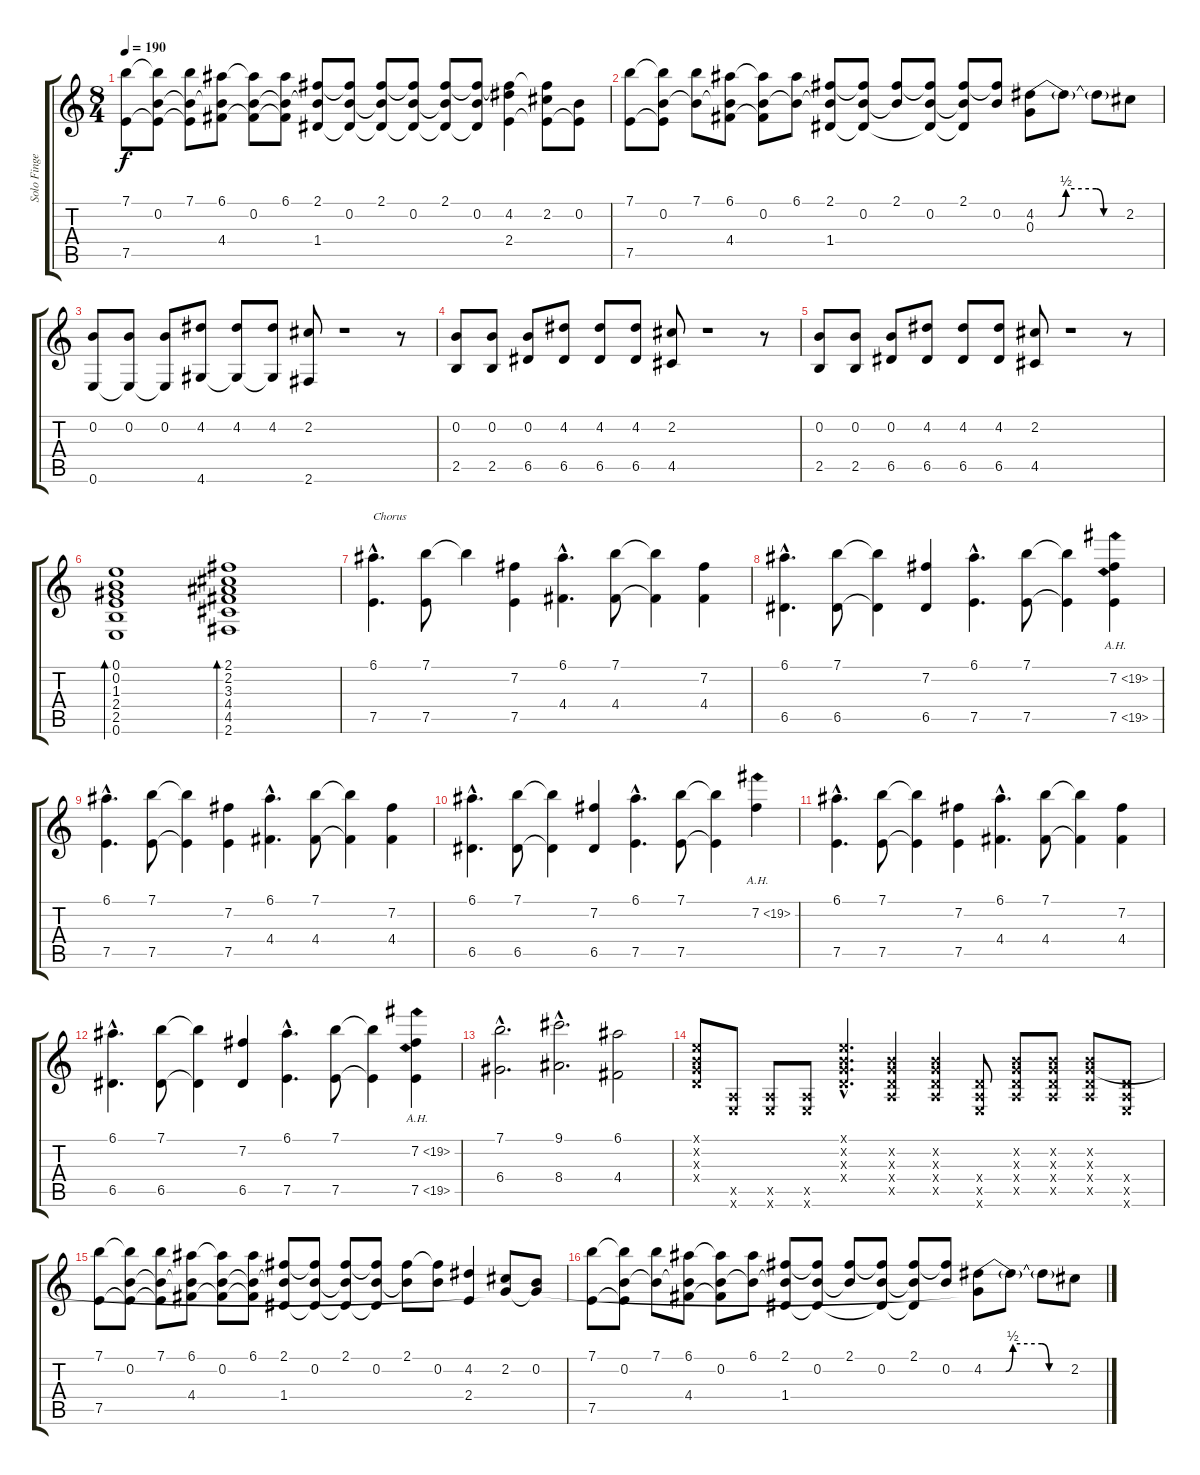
\track ("Solo Fingerstyle Guitar" "Solo Finge") {instrument acousticguitarnylon}
\staff {score tabs}
\tuning (E4 B3 G3 D3 A2 E2) {hide}
\ts (8 4)
\tempo 190
\clef g2
\ks c
(7.1 7.5).8{dy f} (7.1{t} 0.2 7.5{t}).8 (7.1 0.2{t} 7.5{t}).8 (6.1 0.2{t} 4.4).8 (6.1{t} 0.2 4.4{t}).8 (6.1 0.2{t} 4.4{t}).8 (2.1 0.2{t} 1.4).8 (2.1{t} 0.2 1.4{t}).8 (2.1 0.2{t} 1.4{t}).8 (2.1{t} 0.2 1.4{t}).8 (2.1 0.2{t} 1.4{t}).8 (2.1{t} 0.2 1.4{t}).8 (2.1{t} 4.2 2.4).4 (2.1{t} 2.2 2.4{t}).8 (0.2 2.4{t}).8 |
(7.1 7.5).8 (7.1{t} 0.2 7.5{t}).8 (7.1 0.2{t}).8 (6.1 0.2{t} 4.4).8 (6.1{t} 0.2 4.4{t}).8 (6.1 0.2{t}).8 (2.1 0.2{t} 1.4).8 (2.1{t} 0.2 1.4{t}).8 (2.1 0.2{t}).8 (2.1{t} 0.2 1.4{t}).8 (2.1 0.2{t} 1.4{t}).8 (2.1{t} 0.2).8 (4.2{be (custom 0 0 15 0 20 2 40 2 45 0 60 0)} 0.3).8 4.2{t}.8 4.2{t}.8 2.2.8 |
(0.2 0.6).8 (0.2 0.6{t}).8 (0.2 0.6{t}).8 (4.2 4.6).8 (4.2 4.6{t}).8 (4.2 4.6{t}).8 (2.2 2.6).8 r.1 r.8 |
(0.2 2.5).8 (0.2 2.5).8 (0.2 6.5).8 (4.2 6.5).8 (4.2 6.5).8 (4.2 6.5).8 (2.2 4.5).8 r.1 r.8 |
(0.2 2.5).8 (0.2 2.5).8 (0.2 6.5).8 (4.2 6.5).8 (4.2 6.5).8 (4.2 6.5).8 (2.2 4.5).8 r.1 r.8 |
(0.1 0.2 1.3 2.4 2.5 0.6).1{bd 120} (2.1 2.2 3.3 4.4 4.5 2.6).1{bd 120} |
(6.1{hac} 7.5{hac}).4{d txt "Chorus"} (7.1 7.5).8 7.1{t}.4 (7.2 7.5).4 (6.1{hac} 4.4{hac}).4{d} (7.1 4.4).8 (7.1{t} 4.4{t}).4 (7.2 4.4).4 |
(6.1{hac} 6.5{hac}).4{d} (7.1 6.5).8 (7.1{t} 6.5{t}).4 (7.2 6.5).4 (6.1{hac} 7.5{hac}).4{d} (7.1 7.5).8 (7.1{t} 7.5{t}).4 (7.2{ah 12} 7.5{ah 12}).4 |
(6.1{hac} 7.5{hac}).4{d} (7.1 7.5).8 (7.1{t} 7.5{t}).4 (7.2 7.5).4 (6.1{hac} 4.4{hac}).4{d} (7.1 4.4).8 (7.1{t} 4.4{t}).4 (7.2 4.4).4 |
(6.1{hac} 6.5{hac}).4{d} (7.1 6.5).8 (7.1{t} 6.5{t}).4 (7.2 6.5).4 (6.1{hac} 7.5{hac}).4{d} (7.1 7.5).8 (7.1{t} 7.5{t}).4 7.2{ah 12}.4 |
(6.1{hac} 7.5{hac}).4{d volume 16} (7.1 7.5).8 (7.1{t} 7.5{t}).4 (7.2 7.5).4 (6.1{hac} 4.4{hac}).4{d} (7.1 4.4).8 (7.1{t} 4.4{t}).4 (7.2 4.4).4 |
(6.1{hac} 6.5{hac}).4{d} (7.1 6.5).8 (7.1{t} 6.5{t}).4 (7.2 6.5).4 (6.1{hac} 7.5{hac}).4{d} (7.1 7.5).8 (7.1{t} 7.5{t}).4 (7.2{ah 12} 7.5{ah 12}).4 |
(7.1{hac} 6.4{hac}).2{d volume 13} (9.1{hac} 8.4{hac}).2{d} (6.1 4.4).2 |
(0.1{x} 0.2{x} 0.3{x} 0.4{x}).8{instrument acousticguitarsteel} (0.5{x} 0.6{x}).8 (0.5{x} 0.6{x}).8 (0.5{x} 0.6{x}).8 (0.1{hac x} 0.2{hac x} 0.3{hac x} 0.4{hac x}).4{d} (0.2{x} 0.3{x} 0.4{x} 0.5{x}).4 (0.2{x} 0.3{x} 0.4{x} 0.5{x}).4 (0.4{x} 0.5{x} 0.6{x}).8 (0.2{x} 0.3{x} 0.4{x} 0.5{x}).8 (0.2{x} 0.3{x} 0.4{x} 0.5{x}).8 (0.2{x} 0.3{x} 0.4{x} 0.5{x}).8 (0.4{x} 0.5{x} 0.6{x}).8 |
(7.1 7.5).8{volume 16 instrument acousticguitarnylon} (7.1{t} 0.2 7.5{t}).8 (7.1 0.2{t} 7.5{t}).8 (6.1 0.2{t} 4.4).8 (6.1{t} 0.2 4.4{t}).8 (6.1 0.2{t} 4.4{t}).8 (2.1 0.2{t} 1.4).8 (2.1{t} 0.2 1.4{t}).8 (2.1 0.2{t} 1.4{t}).8 (2.1{t} 0.2 1.4{t}).8 (2.1 0.2{t}).8 (2.1{t} 0.2).8 (4.2 2.4).4 (2.2 0.3{t}).8 (0.2 0.3{t}).8 |
(7.1 7.5).8 (7.1{t} 0.2 7.5{t}).8 (7.1 0.2{t}).8 (6.1 0.2{t} 4.4).8 (6.1{t} 0.2 4.4{t}).8 (6.1 0.2{t}).8 (2.1 0.2{t} 1.4).8 (2.1{t} 0.2 1.4{t}).8 (2.1 0.2{t}).8 (2.1{t} 0.2 1.4{t}).8 (2.1 0.2{t} 1.4{t}).8 (2.1{t} 0.2).8 (4.2{be (custom 0 0 15 0 20 2 40 2 45 0 60 0)} 0.3{t}).8 4.2{t}.8 4.2{t}.8 2.2.8
